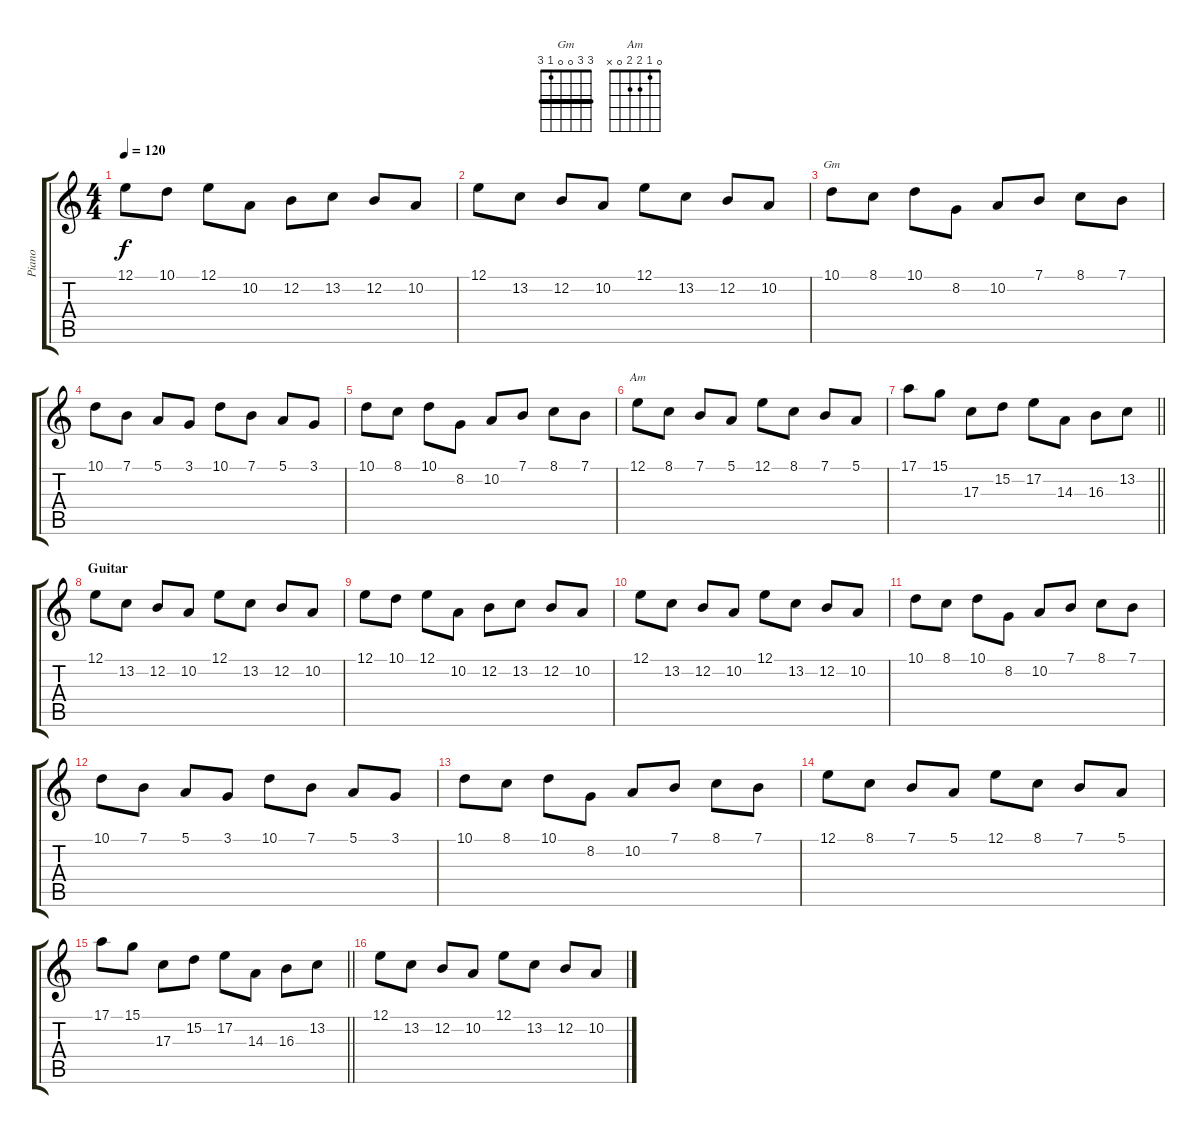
\track ("Piano" "Piano") {instrument brightacousticpiano}
\staff {score tabs}
\tuning (E4 B3 G3 D3 A2 E2) {hide}
\chord ("Gm" 3 3 0 0 1 3) {barre 3}
\chord ("Am" 0 1 2 2 0 x)
\ts (4 4)
\tempo 120
\clef g2
\ks c
12.1.8{dy f} 10.1.8 12.1.8 10.2.8 12.2.8 13.2.8 12.2.8 10.2.8 |
12.1.8 13.2.8 12.2.8 10.2.8 12.1.8 13.2.8 12.2.8 10.2.8 |
10.1.8{ch "Gm"} 8.1.8 10.1.8 8.2.8 10.2.8 7.1.8 8.1.8 7.1.8 |
10.1.8 7.1.8 5.1.8 3.1.8 10.1.8 7.1.8 5.1.8 3.1.8 |
10.1.8 8.1.8 10.1.8 8.2.8 10.2.8 7.1.8 8.1.8 7.1.8 |
12.1.8{ch "Am"} 8.1.8 7.1.8 5.1.8 12.1.8 8.1.8 7.1.8 5.1.8 |
\barLineRight lightlight
17.1.8 15.1.8 17.3.8 15.2.8 17.2.8 14.3.8 16.3.8 13.2.8 |
\section ("" "Guitar")
12.1.8 13.2.8 12.2.8 10.2.8 12.1.8 13.2.8 12.2.8 10.2.8 |
12.1.8 10.1.8 12.1.8 10.2.8 12.2.8 13.2.8 12.2.8 10.2.8 |
12.1.8 13.2.8 12.2.8 10.2.8 12.1.8 13.2.8 12.2.8 10.2.8 |
10.1.8 8.1.8 10.1.8 8.2.8 10.2.8 7.1.8 8.1.8 7.1.8 |
10.1.8 7.1.8 5.1.8 3.1.8 10.1.8 7.1.8 5.1.8 3.1.8 |
10.1.8 8.1.8 10.1.8 8.2.8 10.2.8 7.1.8 8.1.8 7.1.8 |
12.1.8 8.1.8 7.1.8 5.1.8 12.1.8 8.1.8 7.1.8 5.1.8 |
\barLineRight lightlight
17.1.8 15.1.8 17.3.8 15.2.8 17.2.8 14.3.8 16.3.8 13.2.8 |
12.1.8 13.2.8 12.2.8 10.2.8 12.1.8 13.2.8 12.2.8 10.2.8
